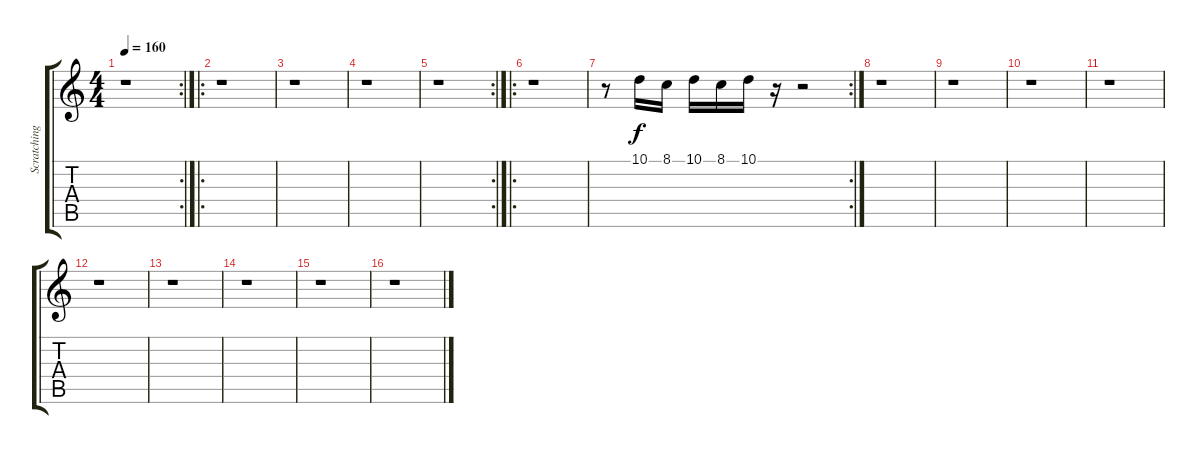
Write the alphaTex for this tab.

\track ("Scratching" "Scratching") {instrument guitarfretnoise}
\staff {score tabs}
\tuning (E4 B3 G3 D3 A2 E2) {hide}
\rc 2
\ts (4 4)
\tempo 160
\clef g2
\ks c
r.1{dy f} |
\ro
r.1 |
r.1 |
r.1 |
\rc 2
r.1 |
\ro
r.1 |
\rc 2
r.8 10.1.16 8.1.16 10.1.16 8.1.16 10.1.16 r.16 r.2 |
r.1 |
r.1 |
r.1 |
r.1 |
r.1 |
r.1 |
r.1 |
r.1 |
r.1
